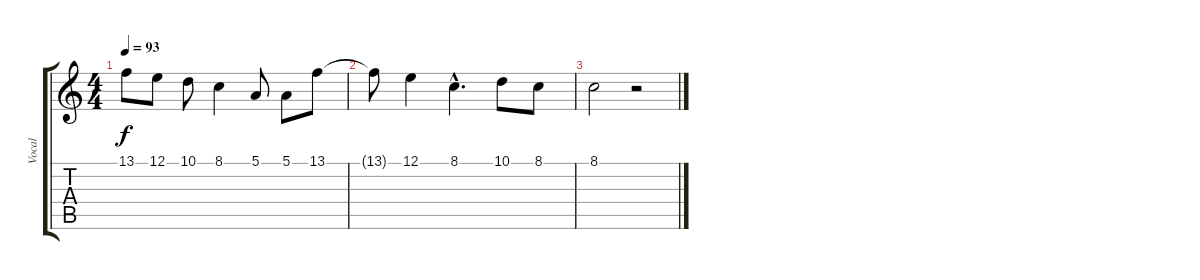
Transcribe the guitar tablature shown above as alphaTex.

\track ("Vocal" "Vocal") {instrument lead6voice}
\staff {score tabs}
\tuning (E4 B3 G3 D3 A2 E2) {hide}
\ts (4 4)
\tempo 93
\clef g2
\ks c
13.1.8{dy f} 12.1.8 10.1.8 8.1.4 5.1.8 5.1.8 13.1.8 |
13.1{t}.8 12.1.4 8.1{hac}.4{d} 10.1.8 8.1.8 |
8.1.2 r.2
